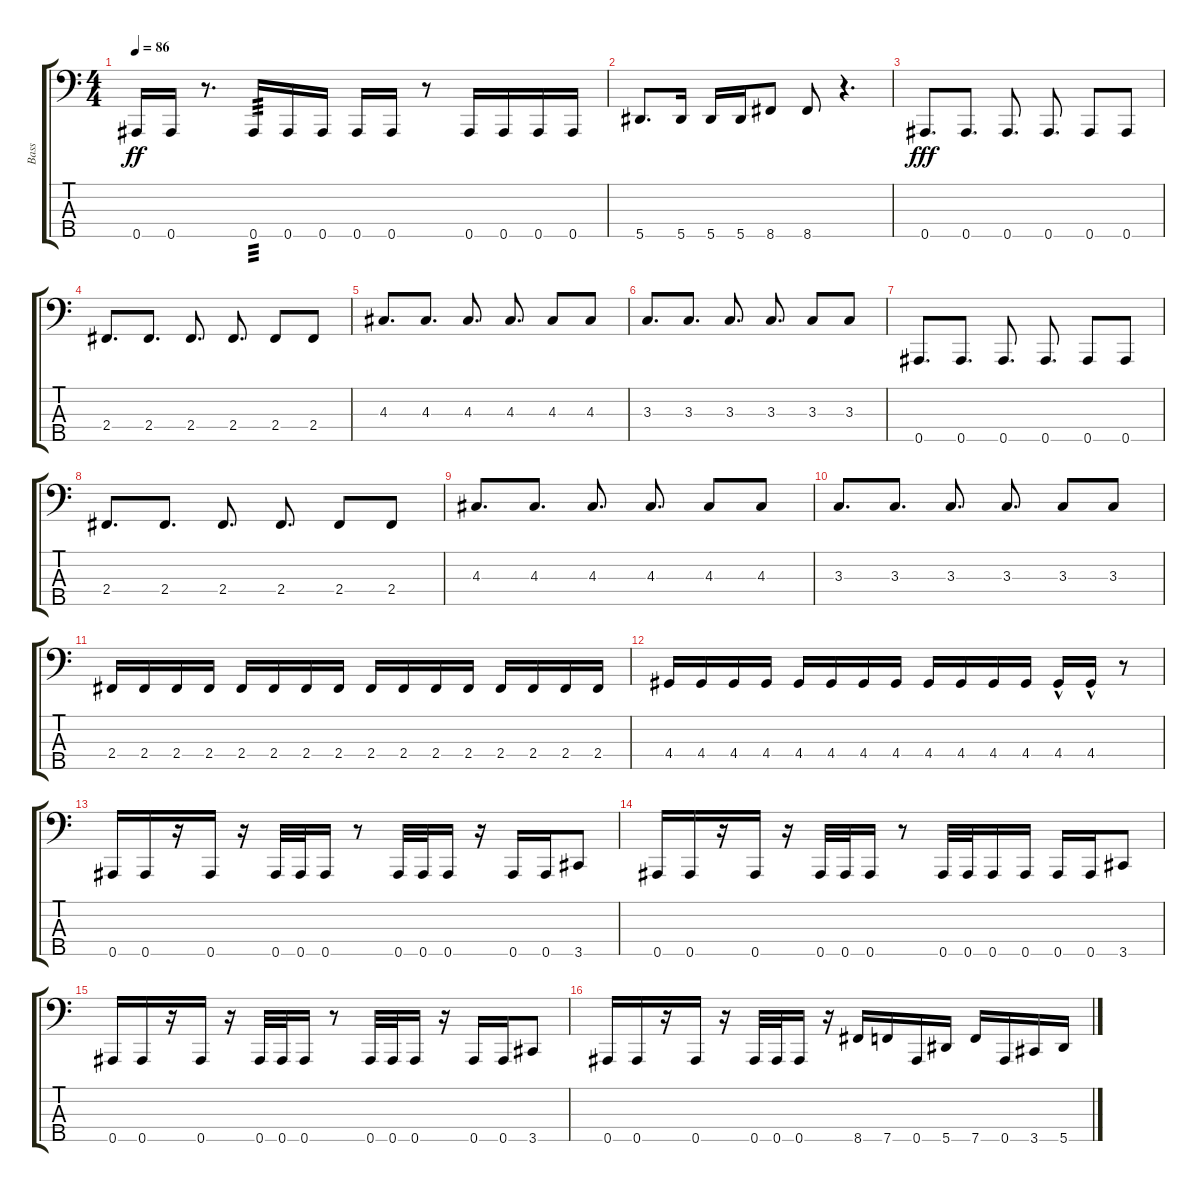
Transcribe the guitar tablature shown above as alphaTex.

\track ("Bass" "Bass") {instrument electricbasspick}
\staff {score tabs}
\tuning (G2 D2 A1 E1 Bb0) {hide}
\ts (4 4)
\tempo 86
\clef f4
\ks c
0.5.16{dy ff} 0.5.16 r.8{d} 0.5.16{tp 3} 0.5.16 0.5.16 0.5.16 0.5.16 r.8 0.5.16 0.5.16 0.5.16 0.5.16 |
5.5.8{d} 5.5.16 5.5.16 5.5.16 8.5.8 8.5.8 r.4{d} |
0.5.8{d dy fff} 0.5.8{d} 0.5.8{d} 0.5.8{d} 0.5.8 0.5.8 |
2.4.8{d} 2.4.8{d} 2.4.8{d} 2.4.8{d} 2.4.8 2.4.8 |
4.3.8{d} 4.3.8{d} 4.3.8{d} 4.3.8{d} 4.3.8 4.3.8 |
3.3.8{d} 3.3.8{d} 3.3.8{d} 3.3.8{d} 3.3.8 3.3.8 |
0.5.8{d} 0.5.8{d} 0.5.8{d} 0.5.8{d} 0.5.8 0.5.8 |
2.4.8{d} 2.4.8{d} 2.4.8{d} 2.4.8{d} 2.4.8 2.4.8 |
4.3.8{d} 4.3.8{d} 4.3.8{d} 4.3.8{d} 4.3.8 4.3.8 |
3.3.8{d} 3.3.8{d} 3.3.8{d} 3.3.8{d} 3.3.8 3.3.8 |
2.4.16 2.4.16 2.4.16 2.4.16 2.4.16 2.4.16 2.4.16 2.4.16 2.4.16 2.4.16 2.4.16 2.4.16 2.4.16 2.4.16 2.4.16 2.4.16 |
4.4.16 4.4.16 4.4.16 4.4.16 4.4.16 4.4.16 4.4.16 4.4.16 4.4.16 4.4.16 4.4.16 4.4.16 4.4{hac}.16 4.4{hac}.16 r.8 |
0.5.16 0.5.16 r.16 0.5.16 r.16 0.5.32 0.5.32 0.5.16 r.8 0.5.32 0.5.32 0.5.16 r.16 0.5.16 0.5.16 3.5.8 |
0.5.16 0.5.16 r.16 0.5.16 r.16 0.5.32 0.5.32 0.5.16 r.8 0.5.32 0.5.32 0.5.16 0.5.16 0.5.16 0.5.16 3.5.8 |
0.5.16 0.5.16 r.16 0.5.16 r.16 0.5.32 0.5.32 0.5.16 r.8 0.5.32 0.5.32 0.5.16 r.16 0.5.16 0.5.16 3.5.8 |
0.5.16 0.5.16 r.16 0.5.16 r.16 0.5.32 0.5.32 0.5.16 r.16 8.5.16 7.5.16 0.5.16 5.5.16 7.5.16 0.5.16 3.5.16 5.5.16
